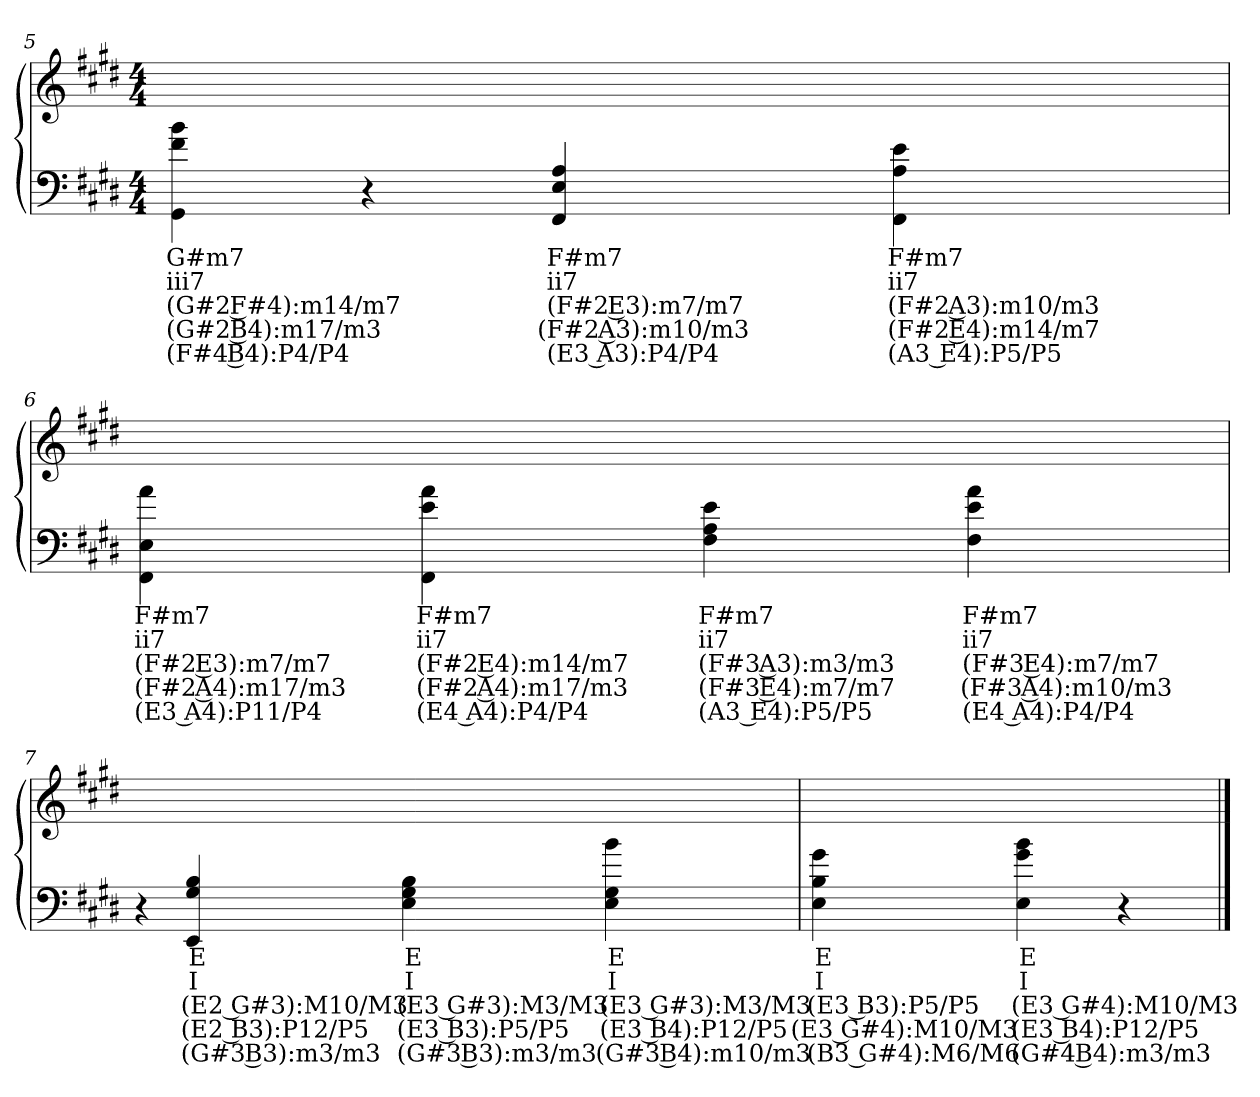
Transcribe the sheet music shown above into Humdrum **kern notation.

**kern	**text	**text	**text	**text	**text	**kern
*part2	*part2	*part2	*part2	*part2	*part2	*part1
*staff2	*staff2	*staff2	*staff2	*staff2	*staff2	*staff1
*clefF4	*	*	*	*	*	*clefG2
*k[f#c#g#d#]	*	*	*	*	*	*k[f#c#g#d#]
*E:	*	*	*	*	*	*E:
*M4/4	*	*	*	*	*	*M4/4
=5	=5	=5	=5	=5	=5	=5
4GG# 4f# 4b	G#m7	iii7	(G#2 F#4):m14/m7	(G#2 B4):m17/m3	(F#4 B4):P4/P4	1ryy
4r	.	.	.	.	.	.
4FF# 4E 4A	F#m7	ii7	(F#2 E3):m7/m7	(F#2 A3):m10/m3	(E3 A3):P4/P4	.
4FF# 4A 4e	F#m7	ii7	(F#2 A3):m10/m3	(F#2 E4):m14/m7	(A3 E4):P5/P5	.
=6	=6	=6	=6	=6	=6	=6
4FF# 4E 4a	F#m7	ii7	(F#2 E3):m7/m7	(F#2 A4):m17/m3	(E3 A4):P11/P4	1ryy
4FF# 4e 4a	F#m7	ii7	(F#2 E4):m14/m7	(F#2 A4):m17/m3	(E4 A4):P4/P4	.
4F# 4A 4e	F#m7	ii7	(F#3 A3):m3/m3	(F#3 E4):m7/m7	(A3 E4):P5/P5	.
4F# 4e 4a	F#m7	ii7	(F#3 E4):m7/m7	(F#3 A4):m10/m3	(E4 A4):P4/P4	.
=7	=7	=7	=7	=7	=7	=7
4r	.	.	.	.	.	1ryy
4EE 4G# 4B	E	I	(E2 G#3):M10/M3	(E2 B3):P12/P5	(G#3 B3):m3/m3	.
4E 4G# 4B	E	I	(E3 G#3):M3/M3	(E3 B3):P5/P5	(G#3 B3):m3/m3	.
4E 4G# 4b	E	I	(E3 G#3):M3/M3	(E3 B4):P12/P5	(G#3 B4):m10/m3	.
=8	=8	=8	=8	=8	=8	=8
4E 4B 4g#	E	I	(E3 B3):P5/P5	(E3 G#4):M10/M3	(B3 G#4):M6/M6	2.ryy
4E 4g# 4b	E	I	(E3 G#4):M10/M3	(E3 B4):P12/P5	(G#4 B4):m3/m3	.
4r	.	.	.	.	.	.
==	==	==	==	==	==	==
*-	*-	*-	*-	*-	*-	*-
